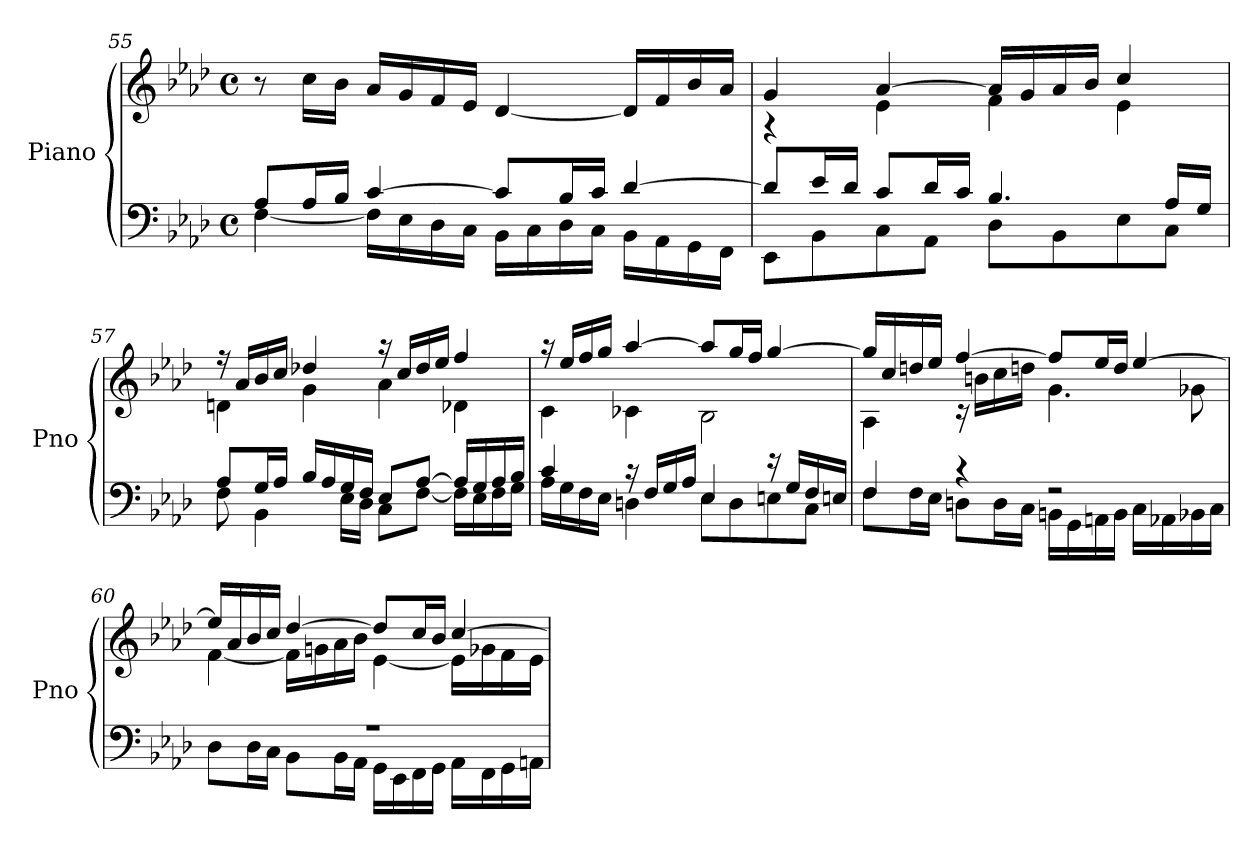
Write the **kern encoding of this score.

**kern	**kern
*part1	*part1
*staff2	*staff1
*I"Piano	*
*I'Pno	*
*clefF4	*clefG2
*k[b-e-a-d-]	*k[b-e-a-d-]
*A-:	*A-:
*M4/4	*M4/4
*met(c)	*met(c)
=55	=55
*^	*
8A-L	[4F\	8r
16A-/L	.	16ccLL
16B-/JJ	.	16b-JJ
[4c/	16F\LL]	16a-LL
.	16E-\	16g
.	16D-\	16f
.	16C\JJ	16e-JJ
8cL]	16BB-\LL	[4d-
.	16C\	.
16B-/L	16D-\	.
16c/JJ	16C\JJ	.
[4d-/	16BB-\LL	16d-LL]
.	16AA-\	16f
.	16GG\	16b-
.	16FF\JJ	16a-JJ
!!LO:LB:g=z
=56	=56	=56
*	*	*^
8d-/L]	8EE-L	4g/	4r
16e-/L	8BB-\	.	.
16d-/JJ	.	.	.
8c/L	8C\	[4a-/	4e-\
16d-/L	8AA-\J	.	.
16c/JJ	.	.	.
4.B-/	8D-L	16a-/LL]	4f\
.	.	16g/	.
.	8BB-\	16a-/	.
.	.	16b-/JJ	.
.	8E-\	4cc/	4e-\
16A-LL	8C\J	.	.
16G/JJ	.	.	.
=57	=57	=57	=57
8A-L	8F\	16r	4dn\
.	.	16a-LL	.
16G/L	4BB-\	16b-/	.
16A-/JJ	.	16cc/JJ	.
16B-/LL	.	4dd-X/	4g\
16A-/	.	.	.
16G/	16E-\LL	.	.
16F/JJ	16D-\JJ	.	.
8E-/L	8CL	16r	4a-\
.	.	16ccLL	.
[8A-/J	[8F\J	16dd-/	.
.	.	16ee-/JJ	.
16A-LL]	16F\LL]	4ff/	4d-X\
16G/	16E-\	.	.
16A-/	16F\	.	.
16B-/JJ	16G\JJ	.	.
=58	=58	=58	=58
4c/	16A-\LL	16r	4c\
.	16G\	16ee-LL	.
.	16F\	16ff/	.
.	16E-\JJ	16gg/JJ	.
16r	4Dn\	[4aa-/	4c-X\
16F/LL	.	.	.
16G/	.	.	.
16A-/JJ	.	.	.
4E-/	8E-\L	8aa-/L]	2B-\
.	8D\	16gg/L	.
.	.	16ff/JJ	.
16r	8En\	[4gg/	.
16G/LL	.	.	.
16F/	8C\J	.	.
16En/JJ	.	.	.
!!LO:LB:g=z	!!
=59	=59	=59	=59
4F/	8F\L	16gg/LL]	4A-\
.	.	16cc/	.
.	16F\L	16ddn/	.
.	16E-\JJ	16ee-/JJ	.
4r	8DnL	[4ff/	16r
.	.	.	16bnLL
.	16D\L	.	16cc\
.	16C\JJ	.	16ddn\JJ
2r	16BBnLL	8ffL]	4.g\
.	16GG\	.	.
.	16AAn\	16ee-/L	.
.	16BB\JJ	16dd/JJ	.
.	16C\LL	[4ee-/	.
.	16AA-X\	.	.
.	16BB-X\	.	8g-X\
.	16C\JJ	.	.
=60	=60	=60	=60
1r	8D-\L	16ee-/LL]	[4f\
.	.	16a-/	.
.	16D-\L	16b-/	.
.	16C\JJ	16cc/JJ	.
.	8BB-\L	[4dd-/	16f\LL]
.	.	.	16gn\
.	16BB-\L	.	16a-\
.	16AA-\JJ	.	16b-\JJ
.	16GG\LL	8dd-L]	[4e-\
.	16EE-\	.	.
.	16FF\	16cc/L	.
.	16GG\JJ	16b-/JJ	.
.	16AA-\LL	[4cc/	16e-LL]
.	16FF\	.	16g-X\
.	16GG\	.	16f\
.	16AAn\JJ	.	16e-\JJ
*v	*v	*	*
*	*v	*v
=	=
*-	*-
